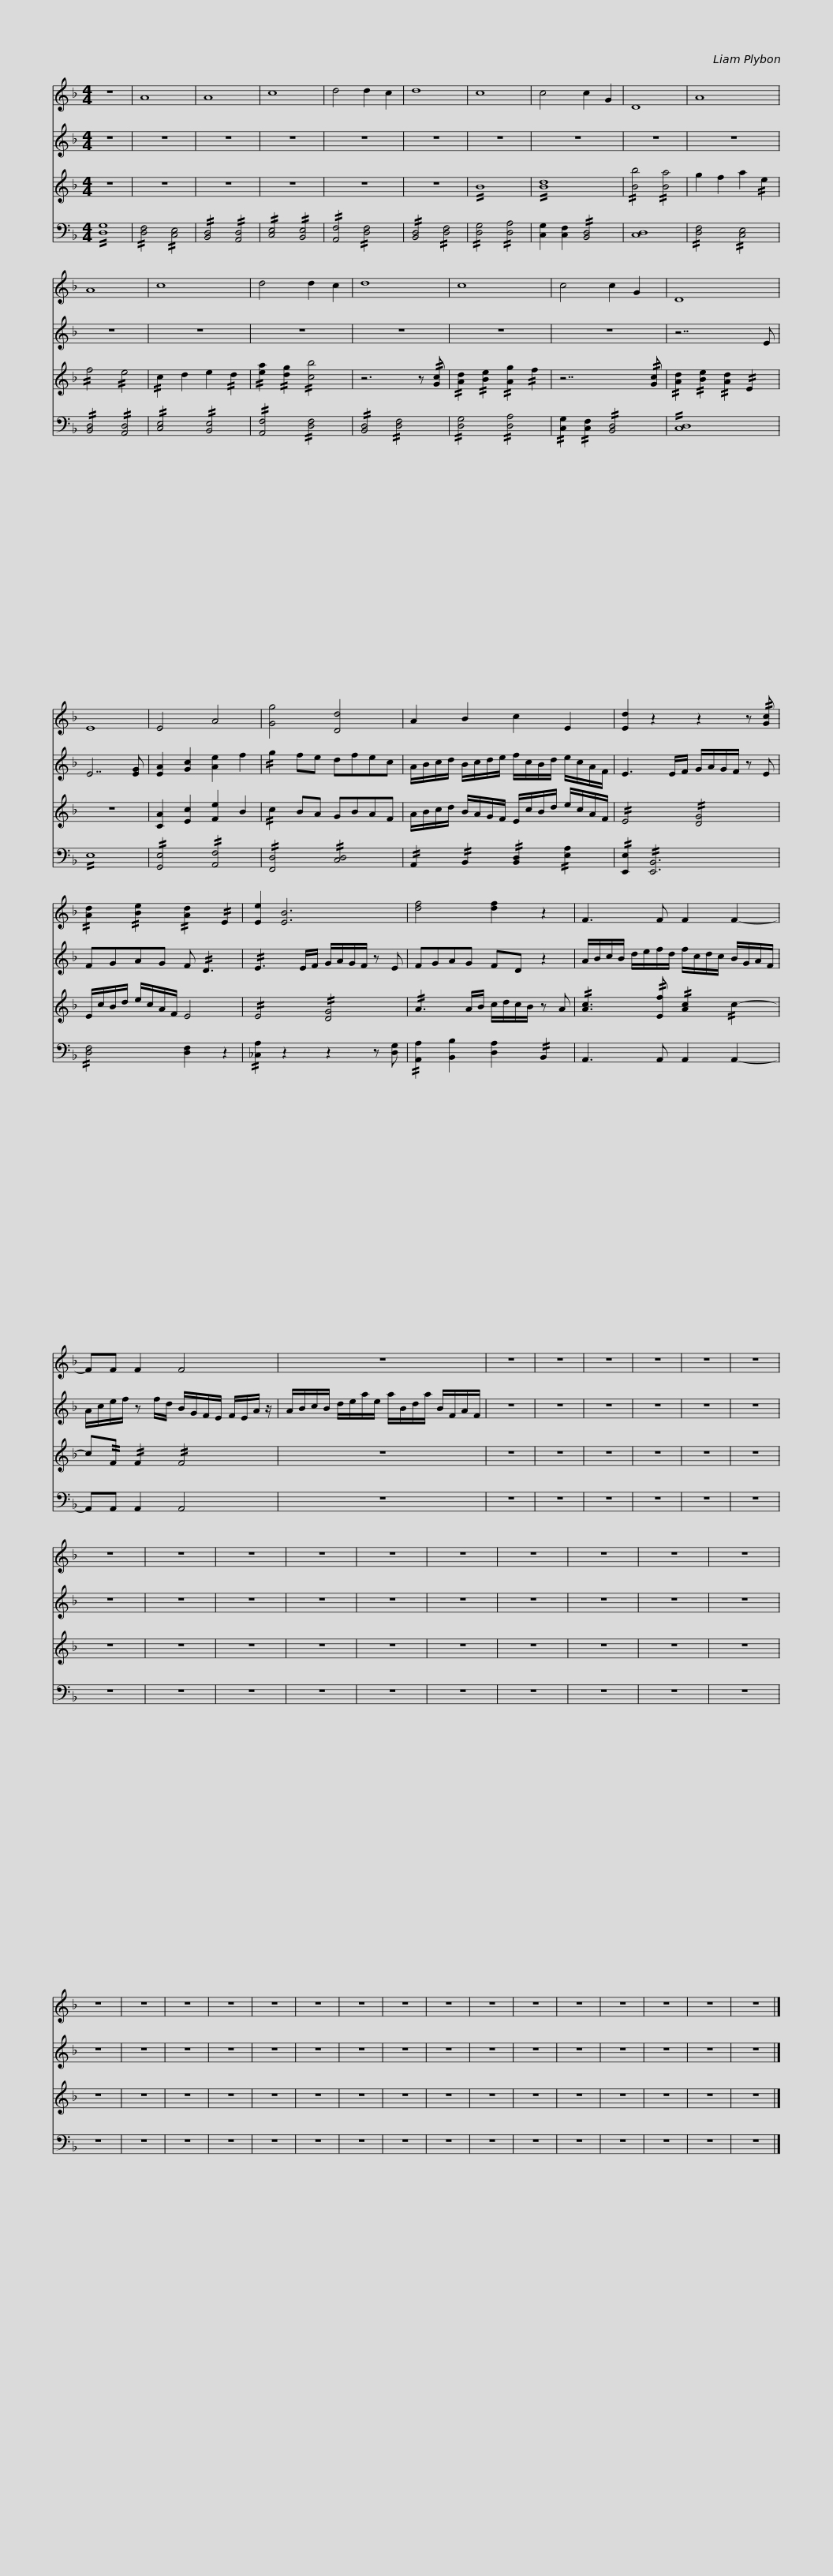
X:1
%%score 1 2 3 4
L:1/8
M:4/4
I:linebreak $
K:F
V:1 treble
V:2 treble
V:3 treble
V:4 bass
V:1
 z8 | A8 | A8 | c8 | d4 d2 c2 | %5
 d8 | c8 | c4 c2 G2 | D8 | A8 | %10
 A8 |$ c8 | d4 d2 c2 | d8 | c8 | %15
 c4 c2 G2 | D8 | E8 | E4 A4 |$ [Gg]4 [Dd]4 | %20
 A2 B2 c2 E2 | [Ed]2 z2 z2 z !//![Gc] |$ !//![Ad]2 !//![Be]2 !//![Ad]2 !//!E2 | [Ee]2 [EB]6 | [df]4 [df]2 z2 |$ %25
 F3 F F2 F2- | FF F2 F4 |$ z8 | z8 | z8 | %30
 z8 | z8 | z8 | z8 | z8 | %35
 z8 | z8 | z8 | z8 |$ z8 | %40
 z8 | z8 | z8 | z8 | z8 | %45
 z8 | z8 | z8 | z8 | z8 | %50
 z8 | z8 | z8 | z8 | z8 | %55
 z8 |$ z8 | z8 | z8 | z8 |] %60
V:2
 z8 | z8 | z8 | z8 | z8 | %5
 z8 | z8 | z8 | z8 | z8 | %10
 z8 |$ z8 | z8 | z8 | z8 | %15
 z8 | z7 E | E7 [EG] | [EA]2 [Gc]2 [Ae]2 f2 |$ !//!g2 fe dfec | %20
 A/B/c/d/ B/c/d/e/ f/c/B/d/ e/c/A/F/ | E3 E/F/ G/A/G/F/ z E |$ FGAG F !//!D3 | !//!E3 E/F/ G/A/G/F/ z E | FGAG FD z2 |$ %25
 A/B/c/B/ d/e/f/d/ f/c/d/c/ B/G/A/F/ | A/c/e/f/ z f/d/ B/G/F/E/ F/E/A/ z/ |$ A/B/c/B/ d/e/a/e/ a/B/d/a/ B/F/A/F/ | z8 | z8 | %30
 z8 | z8 | z8 | z8 | z8 | %35
 z8 | z8 | z8 | z8 |$ z8 | %40
 z8 | z8 | z8 | z8 | z8 | %45
 z8 | z8 | z8 | z8 | z8 | %50
 z8 | z8 | z8 | z8 | z8 | %55
 z8 |$ z8 | z8 | z8 | z8 |] %60
V:3
 z8 | z8 | z8 | z8 | z8 | %5
 z8 | !//!B8 | !//![Bd]8 | !//![Bb]4 !//![Ba]4 | g2 f2 a2 !//!e2 | %10
 !//!f4 !//!e4 |$ !//!c2 d2 e2 !//!d2 | !//![ea]2 !//![dg]2 !//![cb]4 | z6 z !//![Gc] | !//![Ad]2 !//![Be]2 !//![Ag]2 !//!f2 | %15
 z7 !//![Gc] | !//![Ad]2 !//![Be]2 !//![Ad]2 !//!E2 | z8 | [CA]2 [Ec]2 [Fe]2 B2 |$ !//!c2 BA GBAF | %20
 A/B/c/d/ B/A/G/F/ E/c/B/d/ e/c/A/F/ | !//!E4 !//![DG]4 |$ E/c/B/d/ e/c/A/F/ E4 | !//!E4 !//![DG]4 | !//!A3 A/B/ c/d/c/B/ z A |$ %25
 !//![Ac]3 !//![Ef] !//![Ac]2 !//!c2- | c!//!F !//!F2 !//!F4 |$ z8 | z8 | z8 | %30
 z8 | z8 | z8 | z8 | z8 | %35
 z8 | z8 | z8 | z8 |$ z8 | %40
 z8 | z8 | z8 | z8 | z8 | %45
 z8 | z8 | z8 | z8 | z8 | %50
 z8 | z8 | z8 | z8 | z8 | %55
 z8 |$ z8 | z8 | z8 | z8 |] %60
V:4
 !//![D,G,]8 | !//![D,F,]4 !//![C,E,]4 | !//![B,,D,]4 !//![A,,D,]4 | !//![C,E,]4 !//![B,,E,]4 | !//![A,,F,]4 !//![D,F,]4 | %5
 !//![B,,D,]4 !//![D,F,]4 | !//![D,G,]4 !//![D,A,]4 | [C,G,]2 [C,F,]2 !//![B,,D,]4 | [C,D,]8 | !//![D,F,]4 !//![C,E,]4 | %10
 !//![B,,D,]4 !//![A,,D,]4 |$ !//![C,E,]4 !//![B,,E,]4 | !//![A,,F,]4 !//![D,F,]4 | !//![B,,D,]4 !//![D,F,]4 | !//![D,G,]4 !//![D,A,]4 | %15
 !//![C,G,]2 !//![C,F,]2 !//![B,,D,]4 | !//![C,D,]8 | !//!E,8 | !//![G,,E,]4 !//![A,,F,]4 |$ !//![F,,D,]4 !//![C,D,]4 | %20
 !//!A,,2 !//!B,,2 !//![B,,D,]2 !//![E,A,]2 | !//![E,,E,]2 !//![E,,B,,]6 |$ !//![D,F,]4 [D,F,]2 z2 | !//![_C,A,]2 z2 z2 z [D,G,] | !//![A,,A,]2 [B,,B,]2 [D,A,]2 !//!B,,2 |$ %25
 A,,3 A,, A,,2 A,,2- | A,,A,, A,,2 A,,4 |$ z8 | z8 | z8 | %30
 z8 | z8 | z8 | z8 | z8 | %35
 z8 | z8 | z8 | z8 |$ z8 | %40
 z8 | z8 | z8 | z8 | z8 | %45
 z8 | z8 | z8 | z8 | z8 | %50
 z8 | z8 | z8 | z8 | z8 | %55
 z8 |$ z8 | z8 | z8 | z8 |] %60
